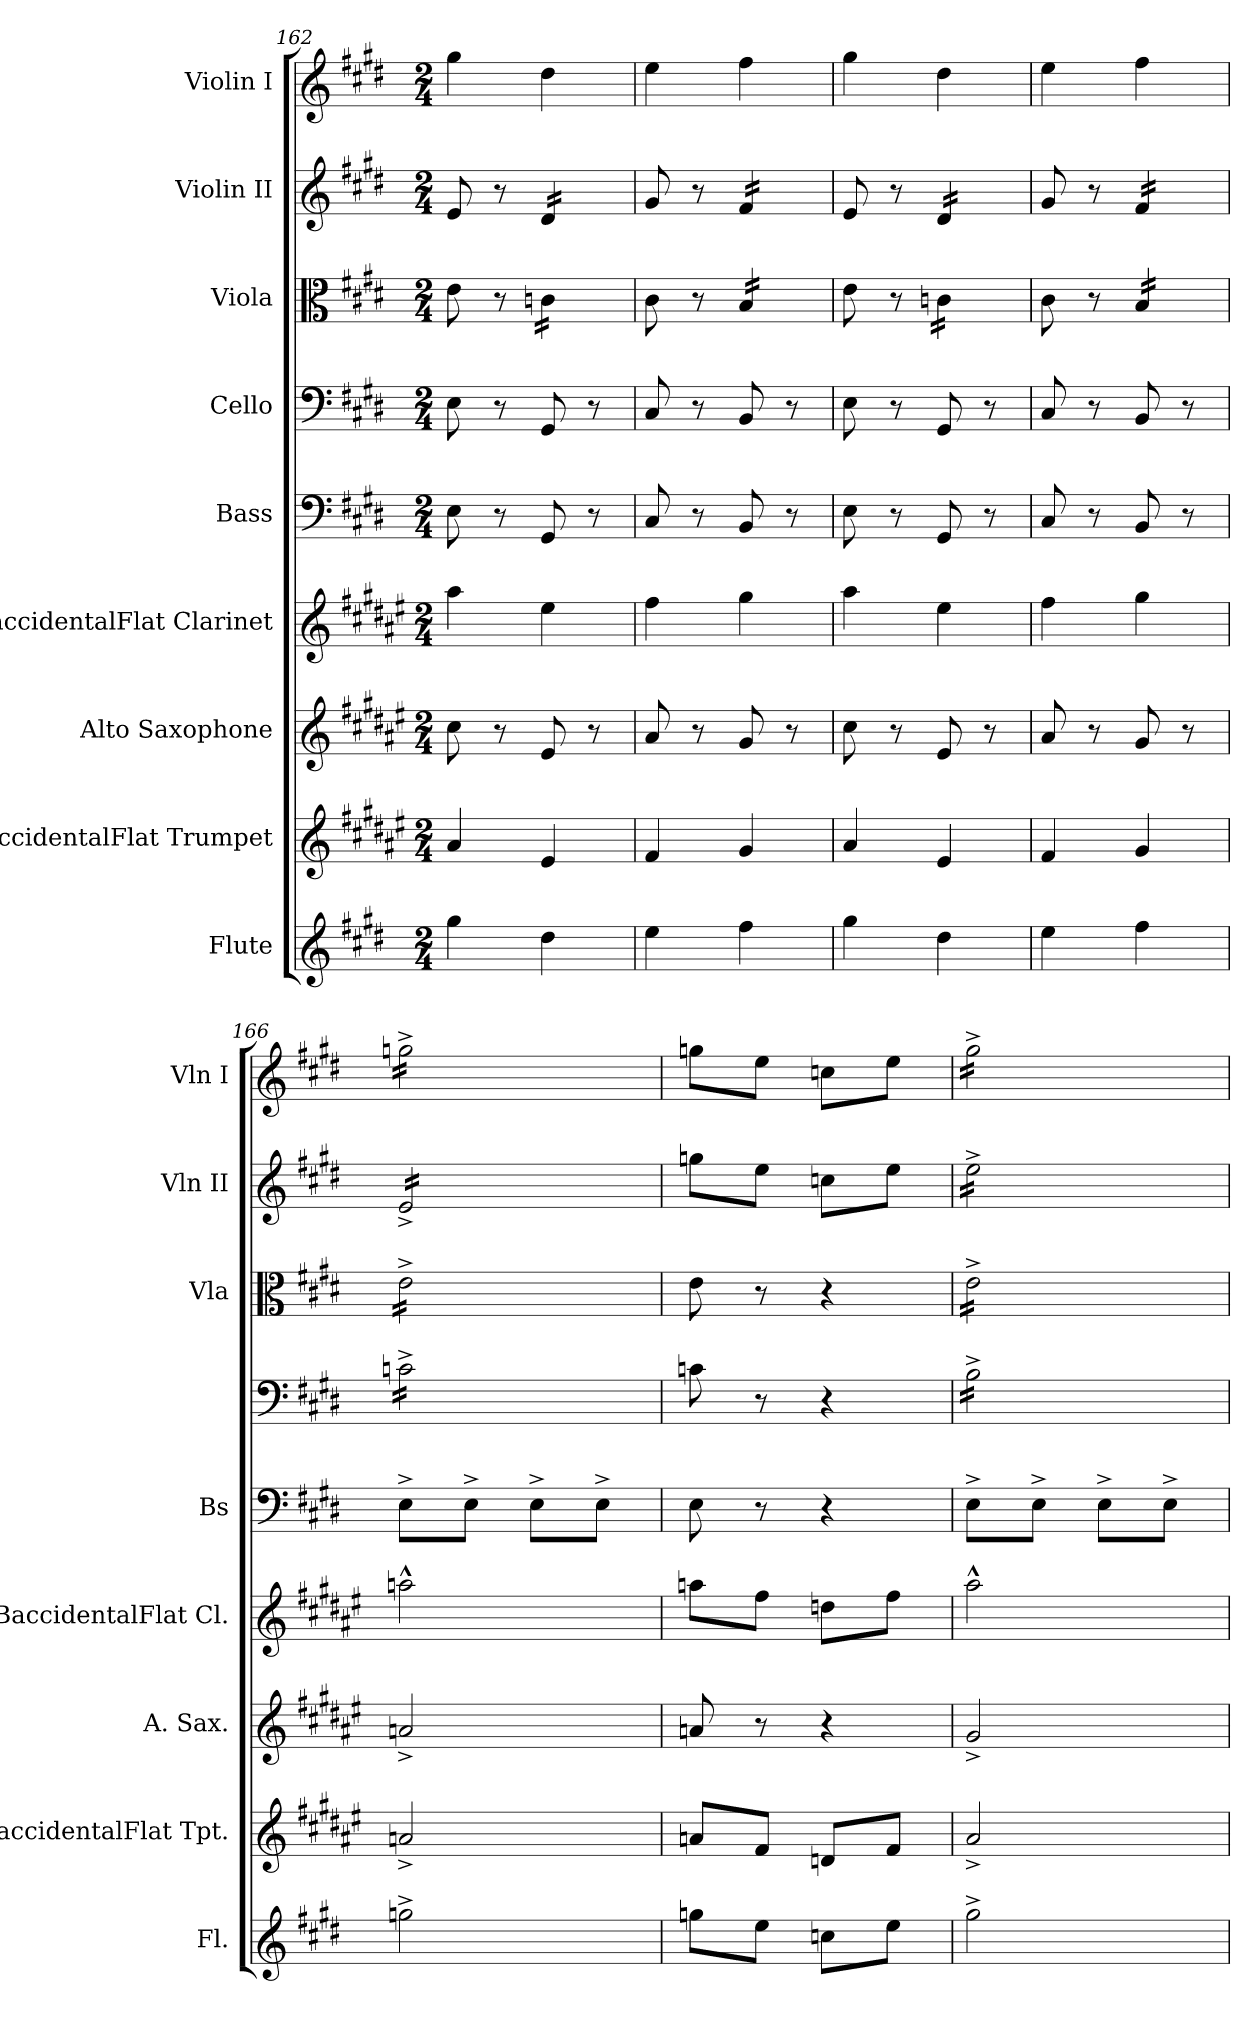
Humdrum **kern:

**kern	**kern	**kern	**kern	**kern	**kern	**kern	**kern	**kern
*part9	*part8	*part7	*part6	*part5	*part4	*part3	*part2	*part1
*staff9	*staff8	*staff7	*staff6	*staff5	*staff4	*staff3	*staff2	*staff1
*I"Flute	*I"BaccidentalFlat Trumpet	*I"Alto Saxophone	*I"BaccidentalFlat Clarinet	*I"Bass	*I"Cello	*I"Viola	*I"Violin II	*I"Violin I
*I'Fl.	*I'BaccidentalFlat Tpt.	*I'A. Sax.	*I'BaccidentalFlat Cl.	*I'Bs	*	*I'Vla	*I'Vln II	*I'Vln I
*clefG2	*clefG2	*clefG2	*clefG2	*clefF4	*clefF4	*clefC3	*clefG2	*clefG2
*	*ITrd1c2	*ITrd5c9	*ITrd1c2	*	*	*	*	*
*k[f#c#g#d#]	*k[f#c#g#d#]	*k[f#c#g#]	*k[f#c#g#d#]	*k[f#c#g#d#]	*k[f#c#g#d#]	*k[f#c#g#d#]	*k[f#c#g#d#]	*k[f#c#g#d#]
*M2/4	*M2/4	*M2/4	*M2/4	*M2/4	*M2/4	*M2/4	*M2/4	*M2/4
=162	=162	=162	=162	=162	=162	=162	=162	=162
4gg#\	4g#/	8e\	4gg#\	8E\	8E\	8e\	8e/	4gg#\
.	.	8r	.	8r	8r	8r	8r	.
*	*	*	*	*	*	*tremolo	*	*
*	*	*	*	*	*	*	*tremolo	*
4dd#\	4d#/	8G#/	4dd#\	8GG#/	8GG#/	16cn\LL	16d#/LL	4dd#\
.	.	.	.	.	.	16cn\	16d#/	.
.	.	8r	.	8r	8r	16cn\	16d#/	.
.	.	.	.	.	.	16cn\JJ	16d#/JJ	.
*	*	*	*	*	*	*	*Xtremolo	*
*	*	*	*	*	*	*Xtremolo	*	*
!!LO:PB:g=z
=163	=163	=163	=163	=163	=163	=163	=163	=163
4ee\	4e/	8c#/	4ee\	8C#/	8C#/	8c#\	8g#/	4ee\
.	.	8r	.	8r	8r	8r	8r	.
*	*	*	*	*	*	*tremolo	*	*
*	*	*	*	*	*	*	*tremolo	*
4ff#\	4f#/	8B/	4ff#\	8BB/	8BB/	16B/LL	16f#/LL	4ff#\
.	.	.	.	.	.	16B/	16f#/	.
.	.	8r	.	8r	8r	16B/	16f#/	.
.	.	.	.	.	.	16B/JJ	16f#/JJ	.
*	*	*	*	*	*	*	*Xtremolo	*
*	*	*	*	*	*	*Xtremolo	*	*
=164	=164	=164	=164	=164	=164	=164	=164	=164
4gg#\	4g#/	8e\	4gg#\	8E\	8E\	8e\	8e/	4gg#\
.	.	8r	.	8r	8r	8r	8r	.
*	*	*	*	*	*	*tremolo	*	*
*	*	*	*	*	*	*	*tremolo	*
4dd#\	4d#/	8G#/	4dd#\	8GG#/	8GG#/	16cn\LL	16d#/LL	4dd#\
.	.	.	.	.	.	16cn\	16d#/	.
.	.	8r	.	8r	8r	16cn\	16d#/	.
.	.	.	.	.	.	16cn\JJ	16d#/JJ	.
*	*	*	*	*	*	*	*Xtremolo	*
*	*	*	*	*	*	*Xtremolo	*	*
=165	=165	=165	=165	=165	=165	=165	=165	=165
4ee\	4e/	8c#/	4ee\	8C#/	8C#/	8c#\	8g#/	4ee\
.	.	8r	.	8r	8r	8r	8r	.
*	*	*	*	*	*	*tremolo	*	*
*	*	*	*	*	*	*	*tremolo	*
4ff#\	4f#/	8B/	4ff#\	8BB/	8BB/	16B/LL	16f#/LL	4ff#\
.	.	.	.	.	.	16B/	16f#/	.
.	.	8r	.	8r	8r	16B/	16f#/	.
.	.	.	.	.	.	16B/JJ	16f#/JJ	.
=166	=166	=166	=166	=166	=166	=166	=166	=166
*	*	*	*	*	*tremolo	*	*	*
*	*	*	*	*	*	*	*	*tremolo
2ggn^\	2gn^/	2cn^/	2ggn^^\	8E^\L	16cn^\LL	16e^\LL	16e^/LL	16ggn^\LL
.	.	.	.	.	16cn^\	16e^\	16e^/	16ggn^\
.	.	.	.	8E^\J	16cn^\	16e^\	16e^/	16ggn^\
.	.	.	.	.	16cn^\	16e^\	16e^/	16ggn^\
.	.	.	.	8E^\L	16cn^\	16e^\	16e^/	16ggn^\
.	.	.	.	.	16cn^\	16e^\	16e^/	16ggn^\
.	.	.	.	8E^\J	16cn^\	16e^\	16e^/	16ggn^\
.	.	.	.	.	16cn^\JJ	16e^\JJ	16e^/JJ	16ggn^\JJ
*	*	*	*	*	*	*	*	*Xtremolo
*	*	*	*	*	*	*	*Xtremolo	*
*	*	*	*	*	*	*Xtremolo	*	*
*	*	*	*	*	*Xtremolo	*	*	*
=167	=167	=167	=167	=167	=167	=167	=167	=167
8ggn\L	8gn/L	8cn/	8ggn\L	8E\	8cn\	8e\	8ggn\L	8ggn\L
8ee\J	8e/J	8r	8ee\J	8r	8r	8r	8ee\J	8ee\J
8ccn\L	8cn/L	4r	8ccn\L	4r	4r	4r	8ccn\L	8ccn\L
8ee\J	8e/J	.	8ee\J	.	.	.	8ee\J	8ee\J
=168	=168	=168	=168	=168	=168	=168	=168	=168
*	*	*	*	*	*tremolo	*	*	*
*	*	*	*	*	*	*tremolo	*	*
*	*	*	*	*	*	*	*tremolo	*
*	*	*	*	*	*	*	*	*tremolo
2gg#^\	2g#^/	2B^/	2gg#^^\	8E^\L	16B^\LL	16e^\LL	16ee^\LL	16gg#^\LL
.	.	.	.	.	16B^\	16e^\	16ee^\	16gg#^\
.	.	.	.	8E^\J	16B^\	16e^\	16ee^\	16gg#^\
.	.	.	.	.	16B^\	16e^\	16ee^\	16gg#^\
.	.	.	.	8E^\L	16B^\	16e^\	16ee^\	16gg#^\
.	.	.	.	.	16B^\	16e^\	16ee^\	16gg#^\
.	.	.	.	8E^\J	16B^\	16e^\	16ee^\	16gg#^\
.	.	.	.	.	16B^\JJ	16e^\JJ	16ee^\JJ	16gg#^\JJ
*	*	*	*	*	*	*	*	*Xtremolo
*	*	*	*	*	*	*	*Xtremolo	*
*	*	*	*	*	*	*Xtremolo	*	*
*	*	*	*	*	*Xtremolo	*	*	*
=	=	=	=	=	=	=	=	=
*-	*-	*-	*-	*-	*-	*-	*-	*-
